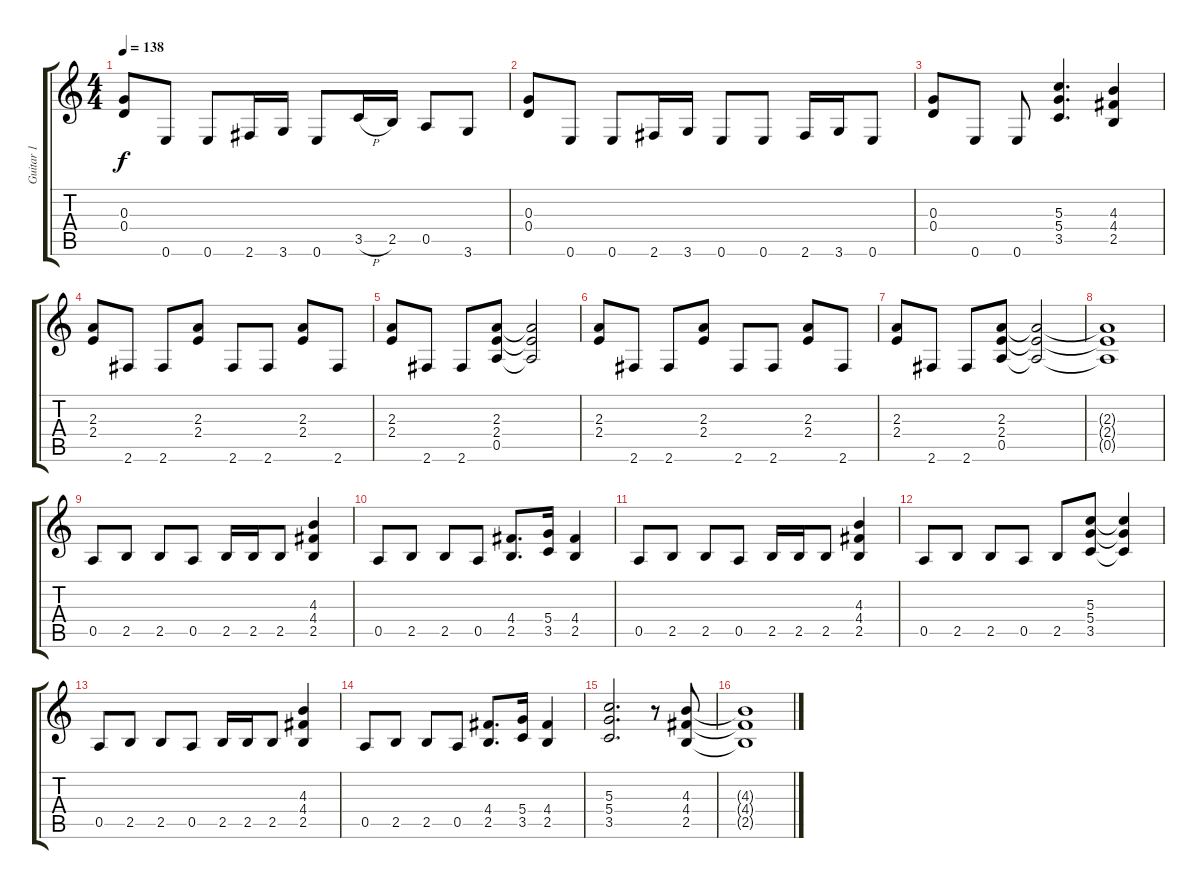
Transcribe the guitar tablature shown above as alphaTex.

\track ("Guitar 1" "Guitar 1") {instrument overdrivenguitar}
\staff {score tabs}
\tuning (E4 B3 G3 D3 A2 E2) {hide}
\ts (4 4)
\tempo 138
\clef g2
\ks c
(0.3 0.4).8{dy f} 0.6.8 0.6.8 2.6.16 3.6.16 0.6.8 3.5{h}.16 2.5.16 0.5.8 3.6.8 |
(0.3 0.4).8 0.6.8 0.6.8 2.6.16 3.6.16 0.6.8 0.6.8 2.6.16 3.6.16 0.6.8 |
(0.3 0.4).8 0.6.8 0.6.8 (5.3 5.4 3.5).4{d} (4.3 4.4 2.5).4 |
(2.3 2.4).8 2.6.8 2.6.8 (2.3 2.4).8 2.6.8 2.6.8 (2.3 2.4).8 2.6.8 |
(2.3 2.4).8 2.6.8 2.6.8 (2.3 2.4 0.5).8 (2.3{t} 2.4{t} 0.5{t}).2 |
(2.3 2.4).8 2.6.8 2.6.8 (2.3 2.4).8 2.6.8 2.6.8 (2.3 2.4).8 2.6.8 |
(2.3 2.4).8 2.6.8 2.6.8 (2.3 2.4 0.5).8 (2.3{t} 2.4{t} 0.5{t}).2 |
(2.3{t} 2.4{t} 0.5{t}).1 |
0.5.8 2.5.8 2.5.8 0.5.8 2.5.16 2.5.16 2.5.8 (4.3 4.4 2.5).4 |
0.5.8 2.5.8 2.5.8 0.5.8 (4.4 2.5).8{d} (5.4 3.5).16 (4.4 2.5).4 |
0.5.8 2.5.8 2.5.8 0.5.8 2.5.16 2.5.16 2.5.8 (4.3 4.4 2.5).4 |
0.5.8 2.5.8 2.5.8 0.5.8 2.5.8 (5.3 5.4 3.5).8 (5.3{t} 5.4{t} 3.5{t}).4 |
0.5.8 2.5.8 2.5.8 0.5.8 2.5.16 2.5.16 2.5.8 (4.3 4.4 2.5).4 |
0.5.8 2.5.8 2.5.8 0.5.8 (4.4 2.5).8{d} (5.4 3.5).16 (4.4 2.5).4 |
(5.3 5.4 3.5).2{d} r.8 (4.3 4.4 2.5).8 |
(4.3{t} 4.4{t} 2.5{t}).1
